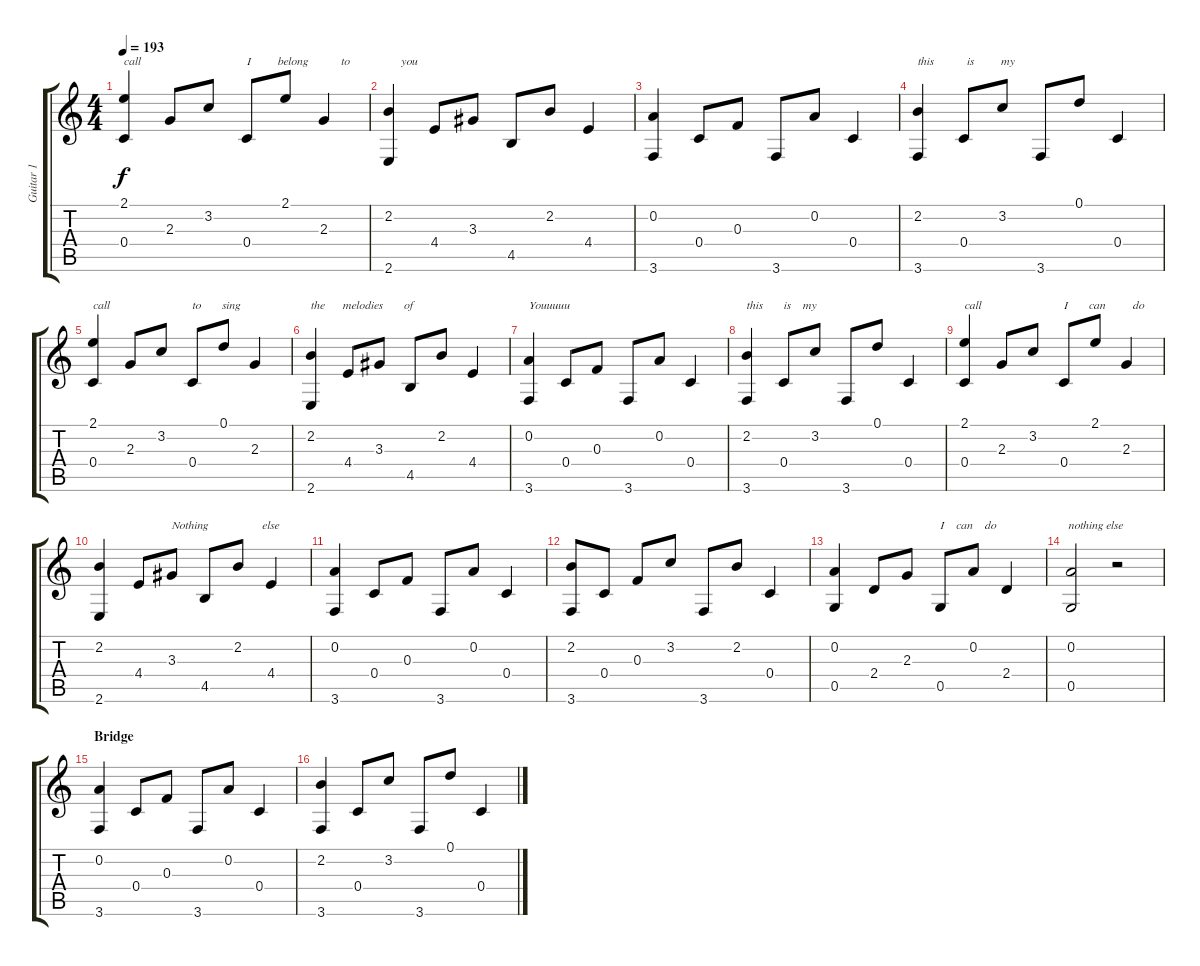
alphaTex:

\track ("Guitar 1" "Guitar 1") {instrument acousticguitarsteel}
\staff {score tabs}
\tuning (D4 A3 F3 C3 G2 D2) {hide}
\ts (4 4)
\tempo 193
\clef g2
\ks c
(2.1 0.4).4{txt "call" dy f} 2.3.8 3.2.8 0.4.8{txt "I         belong           to                 you "} 2.1.8 2.3.4 |
(2.2 2.6).4 4.4.8 3.3.8 4.5.8 2.2.8 4.4.4 |
(0.2 3.6).4 0.4.8 0.3.8 3.6.8 0.2.8 0.4.4 |
(2.2 3.6).4{txt "this           is         my"} 0.4.8 3.2.8 3.6.8 0.1.8 0.4.4 |
(2.1 0.4).4{txt "call"} 2.3.8 3.2.8 0.4.8{txt "to       sing"} 0.1.8 2.3.4 |
(2.2 2.6).4{txt "the      melodies       of "} 4.4.8 3.3.8 4.5.8 2.2.8 4.4.4 |
(0.2 3.6).4{txt "Youuuuu"} 0.4.8 0.3.8 3.6.8 0.2.8 0.4.4 |
(2.2 3.6).4{txt "this       is    my"} 0.4.8 3.2.8 3.6.8 0.1.8 0.4.4 |
(2.1 0.4).4{txt "call "} 2.3.8 3.2.8 0.4.8{txt "I       can         do "} 2.1.8 2.3.4 |
(2.2 2.6).4 4.4.8 3.3.8{txt "Nothing                  else"} 4.5.8 2.2.8 4.4.4 |
(0.2 3.6).4 0.4.8 0.3.8 3.6.8 0.2.8 0.4.4 |
(2.2 3.6).8 0.4.8 0.3.8 3.2.8 3.6.8 2.2.8 0.4.4 |
(0.2 0.5).4 2.4.8 2.3.8 0.5.8{txt "I    can    do                        nothing else"} 0.2.8 2.4.4 |
(0.2 0.5).2 r.2 |
\section ("" "Bridge")
(0.2 3.6).4 0.4.8 0.3.8 3.6.8 0.2.8 0.4.4 |
(2.2 3.6).4 0.4.8 3.2.8 3.6.8 0.1.8 0.4.4
